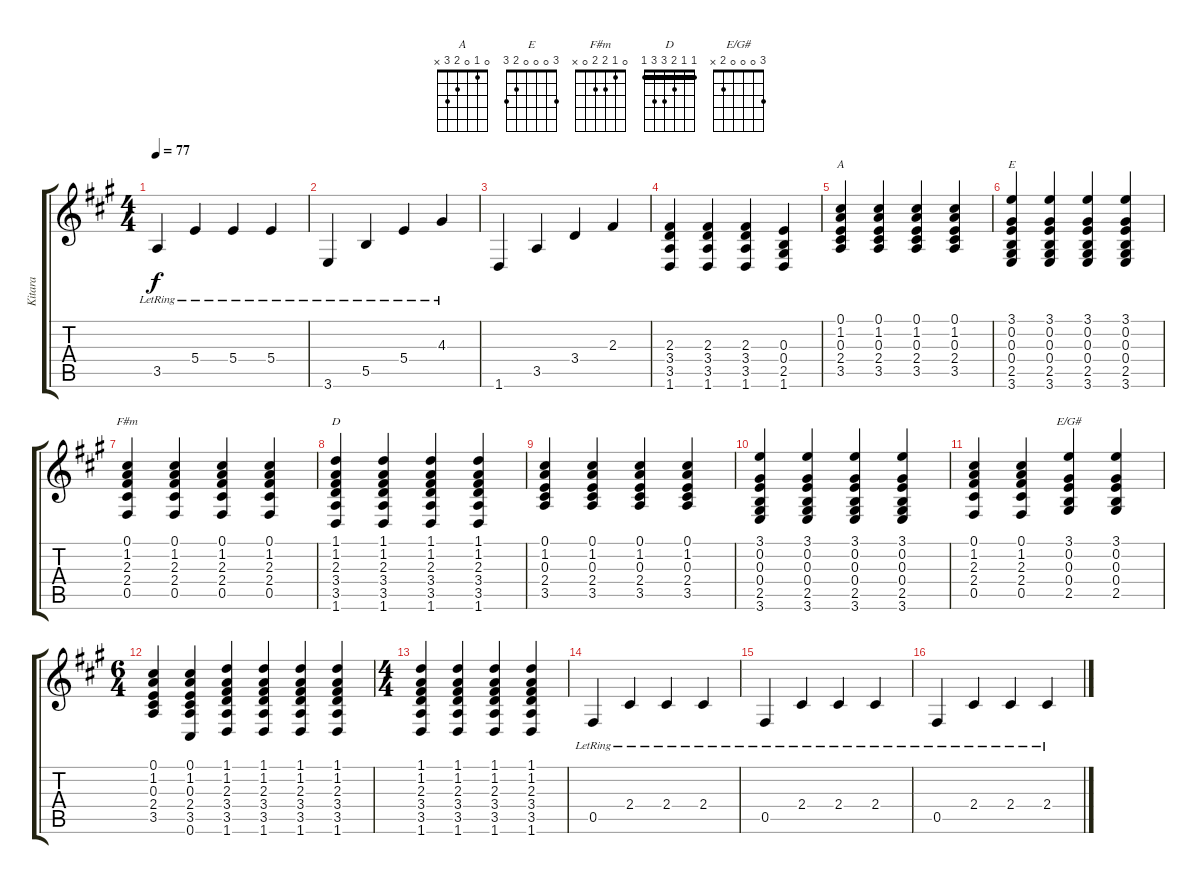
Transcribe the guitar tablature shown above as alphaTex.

\track ("Kitara" "Kitara") {instrument acousticguitarsteel}
\staff {score tabs}
\tuning (Db4 Ab3 E3 B2 Gb2 Db2) {hide}
\chord ("A" 0 1 0 2 3 x)
\chord ("E" 3 0 0 0 2 3)
\chord ("F#m" 0 1 2 2 0 x)
\chord ("D" 1 1 2 3 3 1) {barre 1}
\chord ("E/G#" 3 0 0 0 2 x)
\ts (4 4)
\tempo 77
\clef g2
\ks f#minor
3.5{lr}.4{dy f} 5.4{lr}.4 5.4{lr}.4 5.4{lr}.4 |
3.6{lr}.4 5.5{lr}.4 5.4{lr}.4 4.3{lr}.4 |
1.6.4 3.5.4 3.4.4 2.3.4 |
(2.3 3.4 3.5 1.6).4 (2.3 3.4 3.5 1.6).4 (2.3 3.4 3.5 1.6).4 (0.3 0.4 2.5 1.6).4 |
(0.1 1.2 0.3 2.4 3.5).4{ch "A"} (0.1 1.2 0.3 2.4 3.5).4 (0.1 1.2 0.3 2.4 3.5).4 (0.1 1.2 0.3 2.4 3.5).4 |
(3.1 0.2 0.3 0.4 2.5 3.6).4{ch "E"} (3.1 0.2 0.3 0.4 2.5 3.6).4 (3.1 0.2 0.3 0.4 2.5 3.6).4 (3.1 0.2 0.3 0.4 2.5 3.6).4 |
(0.1 1.2 2.3 2.4 0.5).4{ch "F#m"} (0.1 1.2 2.3 2.4 0.5).4 (0.1 1.2 2.3 2.4 0.5).4 (0.1 1.2 2.3 2.4 0.5).4 |
(1.1 1.2 2.3 3.4 3.5 1.6).4{ch "D"} (1.1 1.2 2.3 3.4 3.5 1.6).4 (1.1 1.2 2.3 3.4 3.5 1.6).4 (1.1 1.2 2.3 3.4 3.5 1.6).4 |
(0.1 1.2 0.3 2.4 3.5).4 (0.1 1.2 0.3 2.4 3.5).4 (0.1 1.2 0.3 2.4 3.5).4 (0.1 1.2 0.3 2.4 3.5).4 |
(3.1 0.2 0.3 0.4 2.5 3.6).4 (3.1 0.2 0.3 0.4 2.5 3.6).4 (3.1 0.2 0.3 0.4 2.5 3.6).4 (3.1 0.2 0.3 0.4 2.5 3.6).4 |
(0.1 1.2 2.3 2.4 0.5).4 (0.1 1.2 2.3 2.4 0.5).4 (3.1 0.2 0.3 0.4 2.5).4{ch "E/G#"} (3.1 0.2 0.3 0.4 2.5).4 |
\ts (6 4)
(0.1 1.2 0.3 2.4 3.5).4 (0.1 1.2 0.3 2.4 3.5 0.6).4 (1.1 1.2 2.3 3.4 3.5 1.6).4 (1.1 1.2 2.3 3.4 3.5 1.6).4 (1.1 1.2 2.3 3.4 3.5 1.6).4 (1.1 1.2 2.3 3.4 3.5 1.6).4 |
\ts (4 4)
(1.1 1.2 2.3 3.4 3.5 1.6).4 (1.1 1.2 2.3 3.4 3.5 1.6).4 (1.1 1.2 2.3 3.4 3.5 1.6).4 (1.1 1.2 2.3 3.4 3.5 1.6).4 |
0.5{lr}.4 2.4{lr}.4 2.4{lr}.4 2.4{lr}.4 |
0.5{lr}.4 2.4{lr}.4 2.4{lr}.4 2.4{lr}.4 |
0.5{lr}.4 2.4{lr}.4 2.4{lr}.4 2.4{lr}.4
